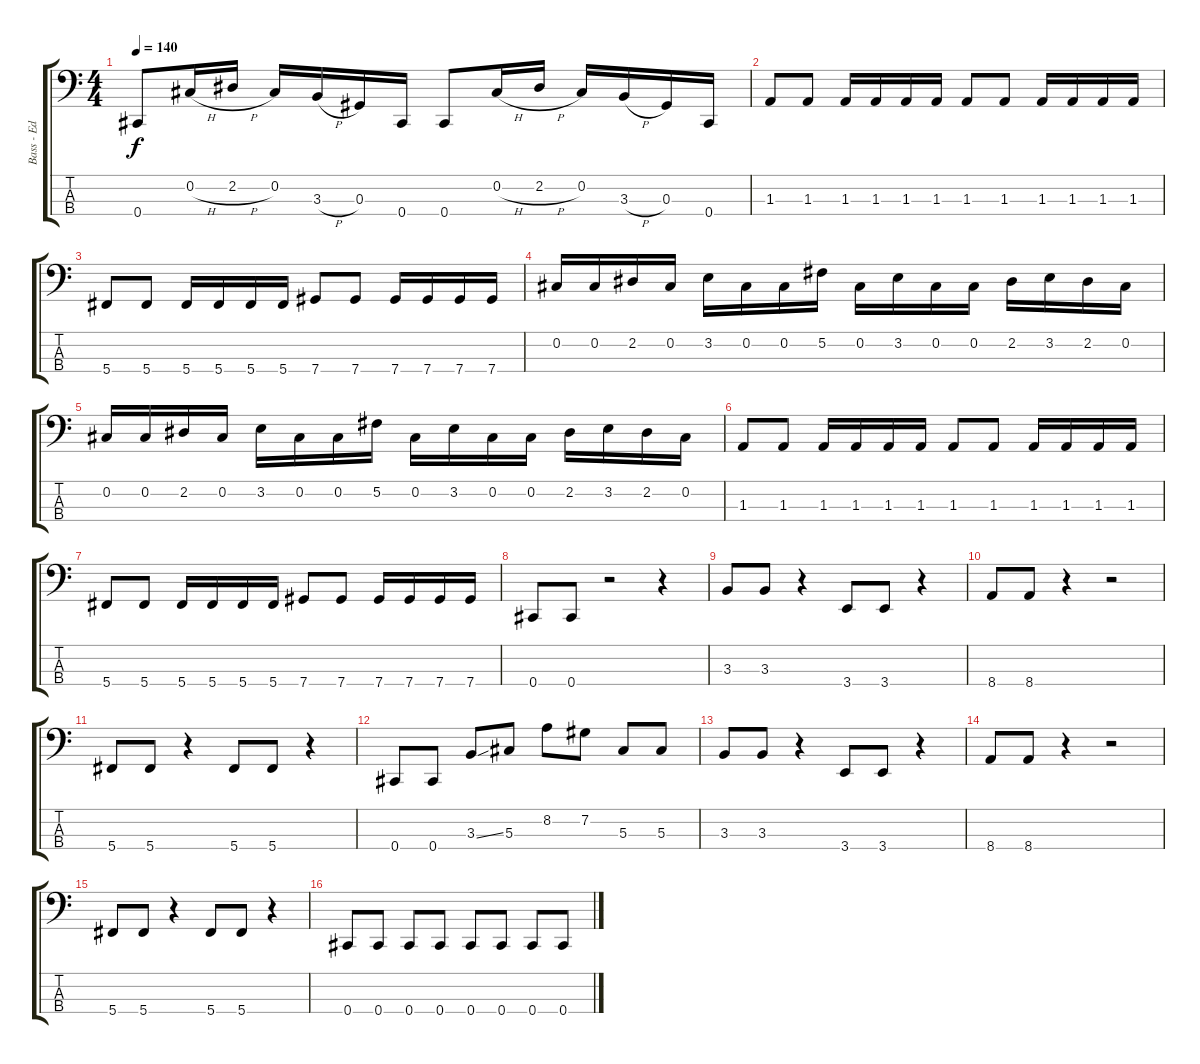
\track ("Bass - Ed" "Bass - Ed") {instrument electricbasspick}
\staff {score tabs}
\tuning (Gb2 Db2 Ab1 Db1) {hide}
\ts (4 4)
\tempo 140
\clef f4
\ks c
0.4.8{dy f} 0.2{h}.16 2.2{h}.16 0.2.16 3.3{h}.16 0.3.16 0.4.16 0.4.8 0.2{h}.16 2.2{h}.16 0.2.16 3.3{h}.16 0.3.16 0.4.16 |
1.3.8 1.3.8 1.3.16 1.3.16 1.3.16 1.3.16 1.3.8 1.3.8 1.3.16 1.3.16 1.3.16 1.3.16 |
5.4.8 5.4.8 5.4.16 5.4.16 5.4.16 5.4.16 7.4.8 7.4.8 7.4.16 7.4.16 7.4.16 7.4.16 |
0.2.16 0.2.16 2.2.16 0.2.16 3.2.16 0.2.16 0.2.16 5.2.16 0.2.16 3.2.16 0.2.16 0.2.16 2.2.16 3.2.16 2.2.16 0.2.16 |
0.2.16 0.2.16 2.2.16 0.2.16 3.2.16 0.2.16 0.2.16 5.2.16 0.2.16 3.2.16 0.2.16 0.2.16 2.2.16 3.2.16 2.2.16 0.2.16 |
1.3.8 1.3.8 1.3.16 1.3.16 1.3.16 1.3.16 1.3.8 1.3.8 1.3.16 1.3.16 1.3.16 1.3.16 |
5.4.8 5.4.8 5.4.16 5.4.16 5.4.16 5.4.16 7.4.8 7.4.8 7.4.16 7.4.16 7.4.16 7.4.16 |
0.4.8 0.4.8 r.2 r.4 |
3.3.8 3.3.8 r.4 3.4.8 3.4.8 r.4 |
8.4.8 8.4.8 r.4 r.2 |
5.4.8 5.4.8 r.4 5.4.8 5.4.8 r.4 |
0.4.8 0.4.8 3.3{ss}.8 5.3.8 8.2.8 7.2.8 5.3.8 5.3.8 |
3.3.8 3.3.8 r.4 3.4.8 3.4.8 r.4 |
8.4.8 8.4.8 r.4 r.2 |
5.4.8 5.4.8 r.4 5.4.8 5.4.8 r.4 |
0.4.8 0.4.8 0.4.8 0.4.8 0.4.8 0.4.8 0.4.8 0.4.8
